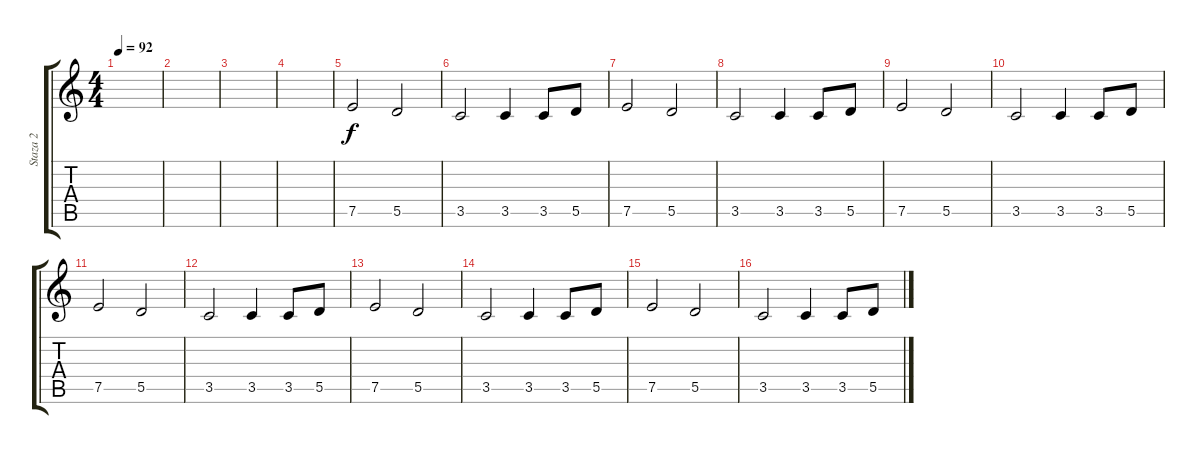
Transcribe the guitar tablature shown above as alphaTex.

\track ("Staza 2" "Staza 2") {instrument electricbassfinger}
\staff {score tabs}
\tuning (E4 B3 G3 D3 A2 E2) {hide}
\ts (4 4)
\tempo 92
\clef g2
\ks c
|
|
|
|
7.5.2 5.5.2 |
3.5.2 3.5.4 3.5.8 5.5.8 |
7.5.2 5.5.2 |
3.5.2 3.5.4 3.5.8 5.5.8 |
7.5.2 5.5.2 |
3.5.2 3.5.4 3.5.8 5.5.8 |
7.5.2 5.5.2 |
3.5.2 3.5.4 3.5.8 5.5.8 |
7.5.2 5.5.2 |
3.5.2 3.5.4 3.5.8 5.5.8 |
7.5.2 5.5.2 |
3.5.2 3.5.4 3.5.8 5.5.8
